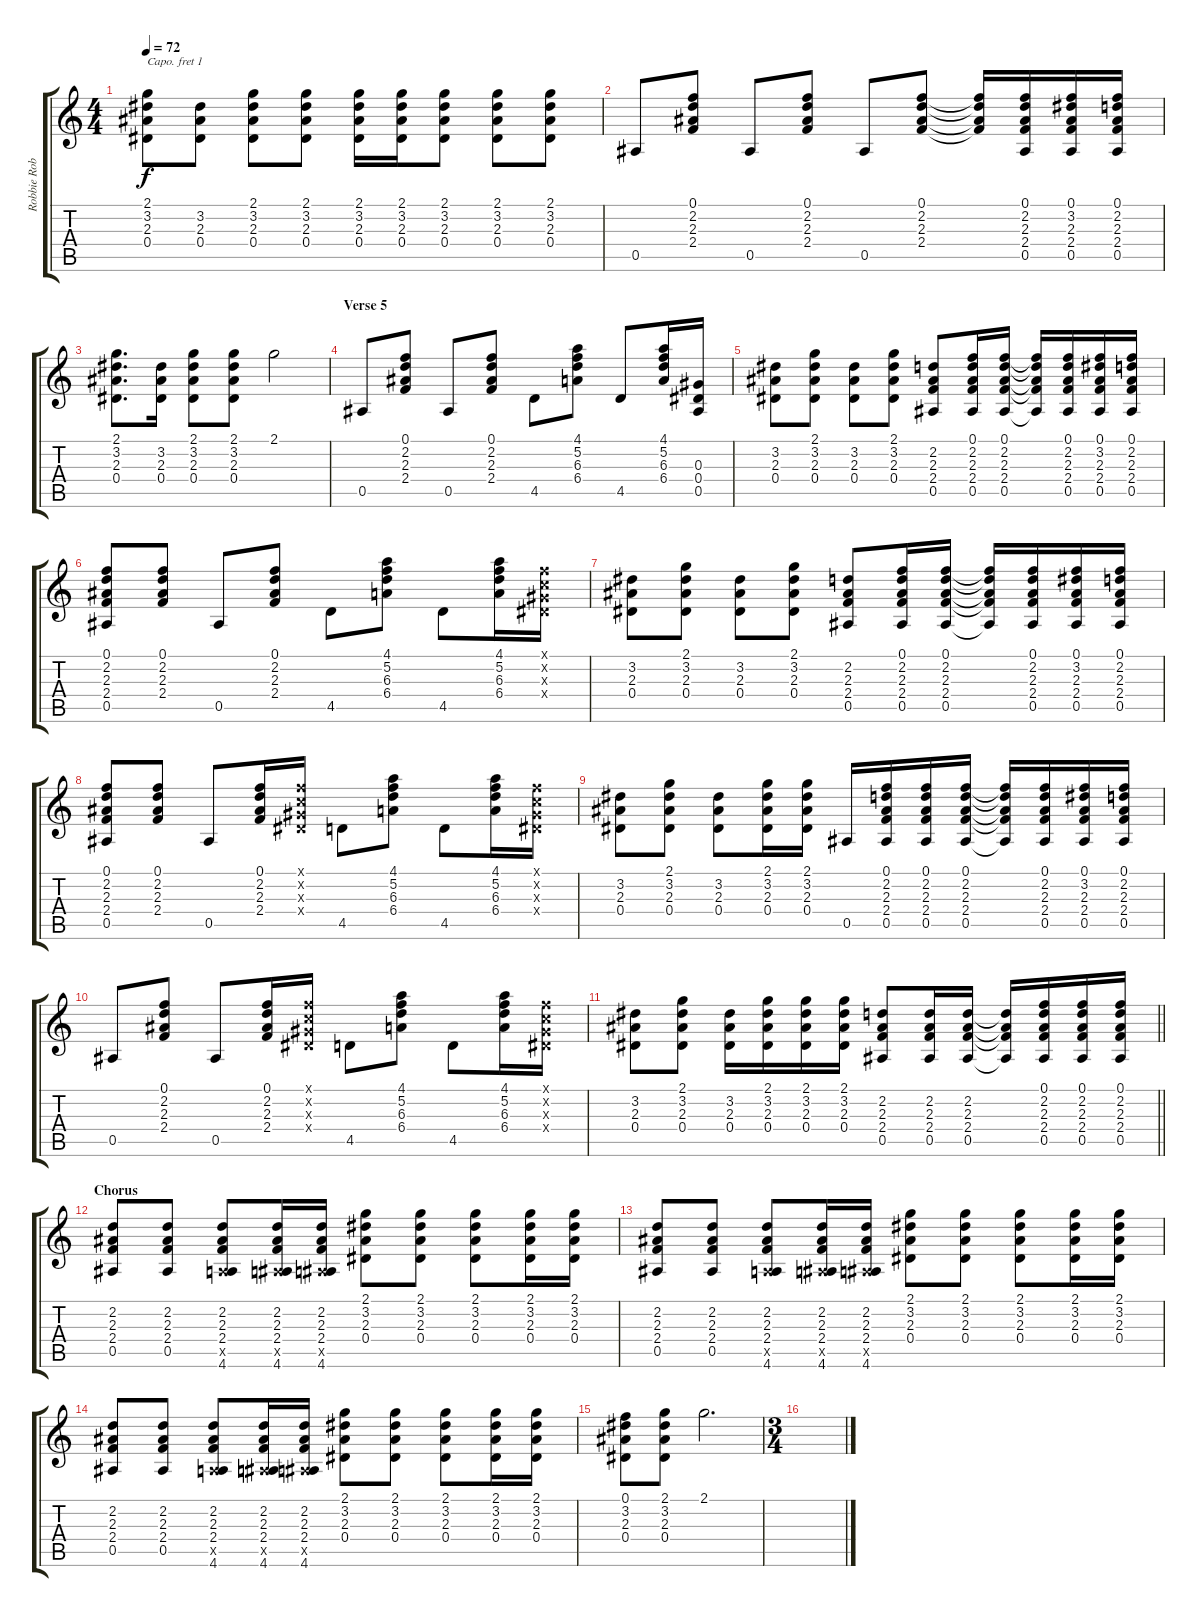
\track ("Robbie Robertson" "Robbie Rob") {instrument electricguitarclean}
\staff {score tabs}
\capo 1
\tuning (E4 B3 G3 D3 A2 E2) {hide}
\ts (4 4)
\tempo 72
\clef g2
\ks c
(2.1 3.2 2.3 0.4).8{dy f} (3.2 2.3 0.4).8 (2.1 3.2 2.3 0.4).8 (2.1 3.2 2.3 0.4).8 (2.1 3.2 2.3 0.4).16 (2.1 3.2 2.3 0.4).16 (2.1 3.2 2.3 0.4).8 (2.1 3.2 2.3 0.4).8 (2.1 3.2 2.3 0.4).8 |
0.5.8 (0.1 2.2 2.3 2.4).8 0.5.8 (0.1 2.2 2.3 2.4).8 0.5.8 (0.1 2.2 2.3 2.4).8 (0.1{t} 2.2{t} 2.3{t} 2.4{t}).16 (0.1 2.2 2.3 2.4 0.5).16 (0.1 3.2 2.3 2.4 0.5).16 (0.1 2.2 2.3 2.4 0.5).16 |
(2.1 3.2 2.3 0.4).8{d} (3.2 2.3 0.4).16 (2.1 3.2 2.3 0.4).8 (2.1 3.2 2.3 0.4).8 2.1.2 |
\section ("" "Verse 5")
0.5.8 (0.1 2.2 2.3 2.4).8 0.5.8 (0.1 2.2 2.3 2.4).8 4.5.8 (4.1 5.2 6.3 6.4).8 4.5.8 (4.1 5.2 6.3 6.4).16 (0.3 0.4 0.5).16 |
(3.2 2.3 0.4).8 (2.1 3.2 2.3 0.4).8 (3.2 2.3 0.4).8 (2.1 3.2 2.3 0.4).8 (2.2 2.3 2.4 0.5).8 (0.1 2.2 2.3 2.4 0.5).16 (0.1 2.2 2.3 2.4 0.5).16 (0.1{t} 2.2{t} 2.3{t} 2.4{t} 0.5{t}).16 (0.1 2.2 2.3 2.4 0.5).16 (0.1 3.2 2.3 2.4 0.5).16 (0.1 2.2 2.3 2.4 0.5).16 |
(0.1 2.2 2.3 2.4 0.5).8 (0.1 2.2 2.3 2.4).8 0.5.8 (0.1 2.2 2.3 2.4).8 4.5.8 (4.1 5.2 6.3 6.4).8 4.5.8 (4.1 5.2 6.3 6.4).16 (0.1{x} 0.2{x} 0.3{x} 0.4{x}).16 |
(3.2 2.3 0.4).8 (2.1 3.2 2.3 0.4).8 (3.2 2.3 0.4).8 (2.1 3.2 2.3 0.4).8 (2.2 2.3 2.4 0.5).8 (0.1 2.2 2.3 2.4 0.5).16 (0.1 2.2 2.3 2.4 0.5).16 (0.1{t} 2.2{t} 2.3{t} 2.4{t} 0.5{t}).16 (0.1 2.2 2.3 2.4 0.5).16 (0.1 3.2 2.3 2.4 0.5).16 (0.1 2.2 2.3 2.4 0.5).16 |
(0.1 2.2 2.3 2.4 0.5).8 (0.1 2.2 2.3 2.4).8 0.5.8 (0.1 2.2 2.3 2.4).16 (0.1{x} 0.2{x} 0.3{x} 0.4{x}).16 4.5.8 (4.1 5.2 6.3 6.4).8 4.5.8 (4.1 5.2 6.3 6.4).16 (0.1{x} 0.2{x} 0.3{x} 0.4{x}).16 |
(3.2 2.3 0.4).8 (2.1 3.2 2.3 0.4).8 (3.2 2.3 0.4).8 (2.1 3.2 2.3 0.4).16 (2.1 3.2 2.3 0.4).16 0.5.16 (0.1 2.2 2.3 2.4 0.5).16 (0.1 2.2 2.3 2.4 0.5).16 (0.1 2.2 2.3 2.4 0.5).16 (0.1{t} 2.2{t} 2.3{t} 2.4{t} 0.5{t}).16 (0.1 2.2 2.3 2.4 0.5).16 (0.1 3.2 2.3 2.4 0.5).16 (0.1 2.2 2.3 2.4 0.5).16 |
0.5.8 (0.1 2.2 2.3 2.4).8 0.5.8 (0.1 2.2 2.3 2.4).16 (0.1{x} 0.2{x} 0.3{x} 0.4{x}).16 4.5.8 (4.1 5.2 6.3 6.4).8 4.5.8 (4.1 5.2 6.3 6.4).16 (0.1{x} 0.2{x} 0.3{x} 0.4{x}).16 |
\barLineRight lightlight
(3.2 2.3 0.4).8 (2.1 3.2 2.3 0.4).8 (3.2 2.3 0.4).16 (2.1 3.2 2.3 0.4).16 (2.1 3.2 2.3 0.4).16 (2.1 3.2 2.3 0.4).16 (2.2 2.3 2.4 0.5).8 (2.2 2.3 2.4 0.5).16 (2.2 2.3 2.4 0.5).16 (2.2{t} 2.3{t} 2.4{t} 0.5{t}).16 (0.1 2.2 2.3 2.4 0.5).16 (0.1 2.2 2.3 2.4 0.5).16 (0.1 2.2 2.3 2.4 0.5).16 |
\section ("" "Chorus")
(2.2 2.3 2.4 0.5).8 (2.2 2.3 2.4 0.5).8 (2.2 2.3 2.4 0.5{x} 4.6).8 (2.2 2.3 2.4 0.5{x} 4.6).16 (2.2 2.3 2.4 0.5{x} 4.6).16 (2.1 3.2 2.3 0.4).8 (2.1 3.2 2.3 0.4).8 (2.1 3.2 2.3 0.4).8 (2.1 3.2 2.3 0.4).16 (2.1 3.2 2.3 0.4).16 |
(2.2 2.3 2.4 0.5).8 (2.2 2.3 2.4 0.5).8 (2.2 2.3 2.4 0.5{x} 4.6).8 (2.2 2.3 2.4 0.5{x} 4.6).16 (2.2 2.3 2.4 0.5{x} 4.6).16 (2.1 3.2 2.3 0.4).8 (2.1 3.2 2.3 0.4).8 (2.1 3.2 2.3 0.4).8 (2.1 3.2 2.3 0.4).16 (2.1 3.2 2.3 0.4).16 |
(2.2 2.3 2.4 0.5).8 (2.2 2.3 2.4 0.5).8 (2.2 2.3 2.4 0.5{x} 4.6).8 (2.2 2.3 2.4 0.5{x} 4.6).16 (2.2 2.3 2.4 0.5{x} 4.6).16 (2.1 3.2 2.3 0.4).8 (2.1 3.2 2.3 0.4).8 (2.1 3.2 2.3 0.4).8 (2.1 3.2 2.3 0.4).16 (2.1 3.2 2.3 0.4).16 |
(0.1 3.2 2.3 0.4).8 (2.1 3.2 2.3 0.4).8 2.1.2{d} |
\ts (3 4)
